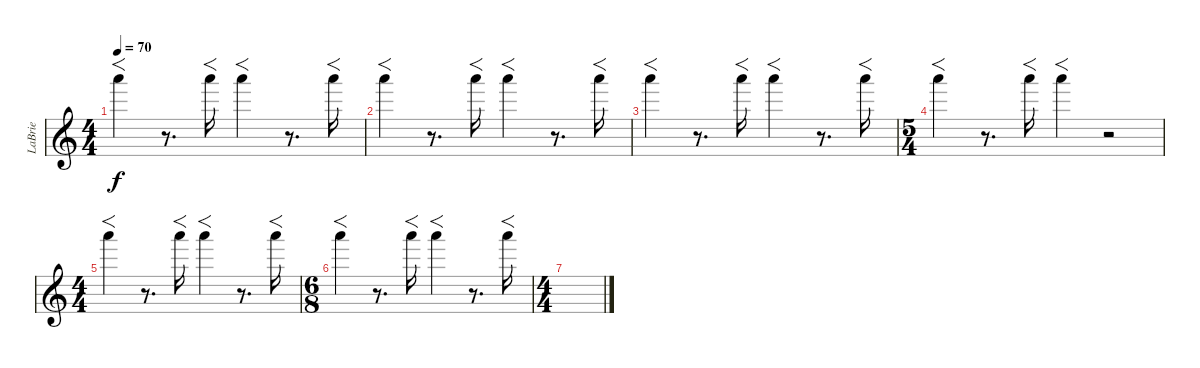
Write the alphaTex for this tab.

\track ("LaBrie" "LaBrie") {instrument clarinet}
\staff {score}
\tuning (E4 B3 G3 D3 A2 E2) {hide}
\ts (4 4)
\tempo 70
\clef g2
\ks c
29.1.4{f dy f} r.8{d} 29.1.16{f} 29.1.4{f} r.8{d} 29.1.16{f} |
29.1.4{f} r.8{d} 29.1.16{f} 29.1.4{f} r.8{d} 29.1.16{f} |
29.1.4{f} r.8{d} 29.1.16{f} 29.1.4{f} r.8{d} 29.1.16{f} |
\ts (5 4)
29.1.4{f} r.8{d} 29.1.16{f} 29.1.4{f} r.2 |
\ts (4 4)
29.1.4{f} r.8{d} 29.1.16{f} 29.1.4{f} r.8{d} 29.1.16{f} |
\ts (6 8)
29.1.4{f} r.8{d} 29.1.16{f} 29.1.4{f} r.8{d} 29.1.16{f} |
\ts (4 4)
